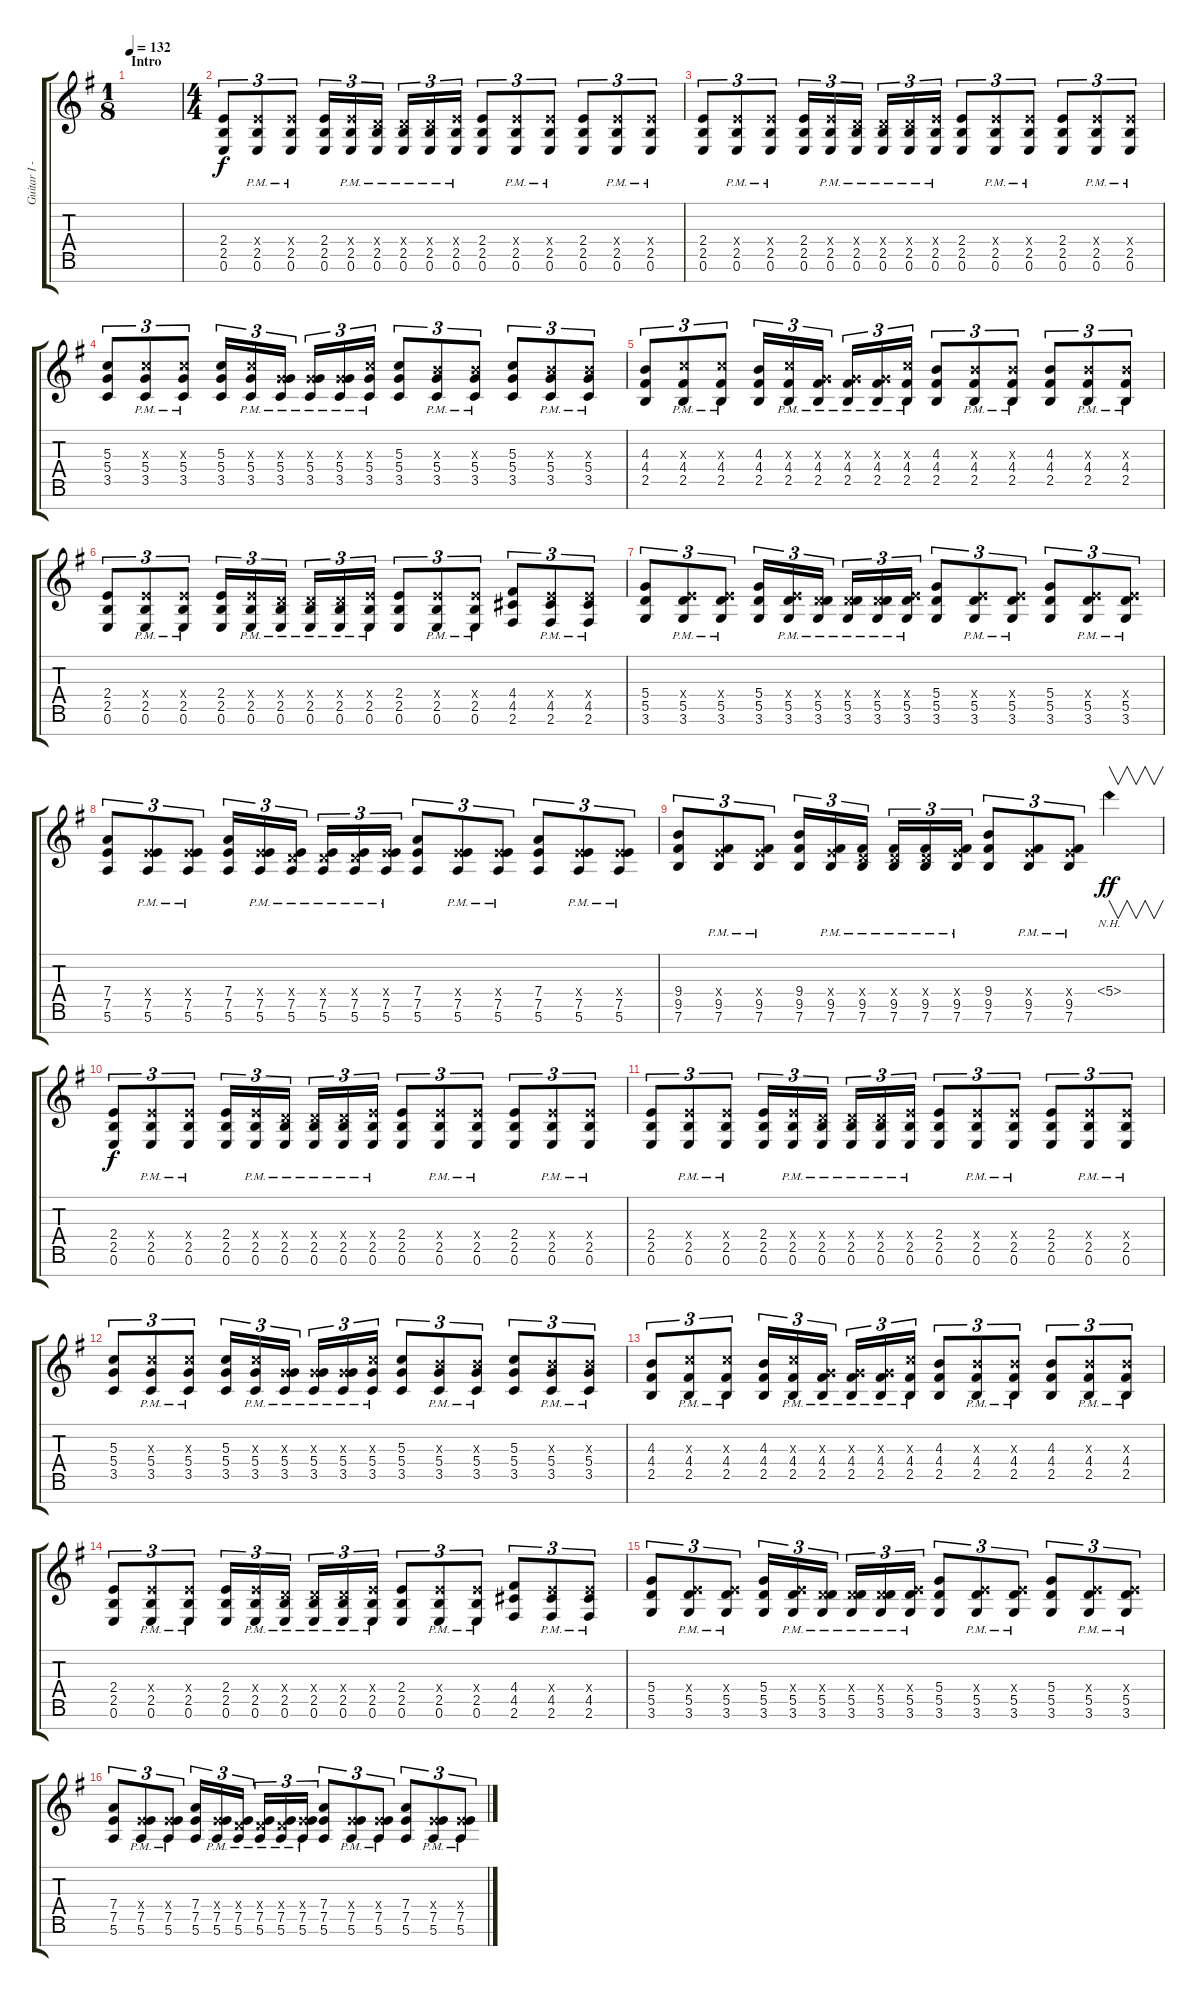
\track ("Guitar I - Mark Jansen" "Guitar I -") {instrument distortionguitar}
\staff {score tabs}
\tuning (E4 B3 G3 D3 A2 E2 B1) {hide}
\ts (1 8)
\section ("" "Intro")
\tempo 132
\clef g2
\ks g
|
\ts (4 4)
(2.4 2.5 0.6).8{tu (3 2)} (2.4{x} 2.5{pm} 0.6{pm}).8{tu (3 2)} (2.4{x} 2.5{pm} 0.6{pm}).8{tu (3 2)} (2.4 2.5 0.6).16{tu (3 2)} (2.4{x} 2.5{pm} 0.6{pm}).16{tu (3 2)} (0.4{x} 2.5{pm} 0.6{pm}).16{tu (3 2)} (0.4{x} 2.5{pm} 0.6{pm}).16{tu (3 2)} (0.4{x} 2.5{pm} 0.6{pm}).16{tu (3 2)} (2.4{x} 2.5{pm} 0.6{pm}).16{tu (3 2)} (2.4 2.5 0.6).8{tu (3 2)} (2.4{x} 2.5{pm} 0.6{pm}).8{tu (3 2)} (2.4{x} 2.5{pm} 0.6{pm}).8{tu (3 2)} (2.4 2.5 0.6).8{tu (3 2)} (2.4{x} 2.5{pm} 0.6{pm}).8{tu (3 2)} (2.4{x} 2.5{pm} 0.6{pm}).8{tu (3 2)} |
(2.4 2.5 0.6).8{tu (3 2)} (2.4{x} 2.5{pm} 0.6{pm}).8{tu (3 2)} (2.4{x} 2.5{pm} 0.6{pm}).8{tu (3 2)} (2.4 2.5 0.6).16{tu (3 2)} (2.4{x} 2.5{pm} 0.6{pm}).16{tu (3 2)} (0.4{x} 2.5{pm} 0.6{pm}).16{tu (3 2)} (0.4{x} 2.5{pm} 0.6{pm}).16{tu (3 2)} (0.4{x} 2.5{pm} 0.6{pm}).16{tu (3 2)} (2.4{x} 2.5{pm} 0.6{pm}).16{tu (3 2)} (2.4 2.5 0.6).8{tu (3 2)} (2.4{x} 2.5{pm} 0.6{pm}).8{tu (3 2)} (2.4{x} 2.5{pm} 0.6{pm}).8{tu (3 2)} (2.4 2.5 0.6).8{tu (3 2)} (2.4{x} 2.5{pm} 0.6{pm}).8{tu (3 2)} (2.4{x} 2.5{pm} 0.6{pm}).8{tu (3 2)} |
(5.3 5.4 3.5).8{tu (3 2)} (5.3{x} 5.4{pm} 3.5{pm}).8{tu (3 2)} (5.3{x} 5.4{pm} 3.5{pm}).8{tu (3 2)} (5.3 5.4 3.5).16{tu (3 2)} (5.3{x} 5.4{pm} 3.5{pm}).16{tu (3 2)} (0.3{x} 5.4{pm} 3.5{pm}).16{tu (3 2)} (0.3{x} 5.4{pm} 3.5{pm}).16{tu (3 2)} (0.3{x} 5.4{pm} 3.5{pm}).16{tu (3 2)} (5.3{x} 5.4{pm} 3.5{pm}).16{tu (3 2)} (5.3 5.4 3.5).8{tu (3 2)} (4.3{x} 5.4{pm} 3.5{pm}).8{tu (3 2)} (4.3{x} 5.4{pm} 3.5{pm}).8{tu (3 2)} (5.3 5.4 3.5).8{tu (3 2)} (4.3{x} 5.4{pm} 3.5{pm}).8{tu (3 2)} (4.3{x} 5.4{pm} 3.5{pm}).8{tu (3 2)} |
(4.3 4.4 2.5).8{tu (3 2)} (5.3{x} 4.4{pm} 2.5{pm}).8{tu (3 2)} (5.3{x} 4.4{pm} 2.5{pm}).8{tu (3 2)} (4.3 4.4 2.5).16{tu (3 2)} (5.3{x} 4.4{pm} 2.5{pm}).16{tu (3 2)} (0.3{x} 4.4{pm} 2.5{pm}).16{tu (3 2)} (0.3{x} 4.4{pm} 2.5{pm}).16{tu (3 2)} (0.3{x} 4.4{pm} 2.5{pm}).16{tu (3 2)} (5.3{x} 4.4{pm} 2.5{pm}).16{tu (3 2)} (4.3 4.4 2.5).8{tu (3 2)} (4.3{x} 4.4{pm} 2.5{pm}).8{tu (3 2)} (4.3{x} 4.4{pm} 2.5{pm}).8{tu (3 2)} (4.3 4.4 2.5).8{tu (3 2)} (4.3{x} 4.4{pm} 2.5{pm}).8{tu (3 2)} (4.3{x} 4.4{pm} 2.5{pm}).8{tu (3 2)} |
(2.4 2.5 0.6).8{tu (3 2)} (2.4{x} 2.5{pm} 0.6{pm}).8{tu (3 2)} (2.4{x} 2.5{pm} 0.6{pm}).8{tu (3 2)} (2.4 2.5 0.6).16{tu (3 2)} (2.4{x} 2.5{pm} 0.6{pm}).16{tu (3 2)} (0.4{x} 2.5{pm} 0.6{pm}).16{tu (3 2)} (0.4{x} 2.5{pm} 0.6{pm}).16{tu (3 2)} (0.4{x} 2.5{pm} 0.6{pm}).16{tu (3 2)} (2.4{x} 2.5{pm} 0.6{pm}).16{tu (3 2)} (2.4 2.5 0.6).8{tu (3 2)} (2.4{x} 2.5{pm} 0.6{pm}).8{tu (3 2)} (2.4{x} 2.5{pm} 0.6{pm}).8{tu (3 2)} (4.4 4.5 2.6).8{tu (3 2)} (2.4{x} 4.5{pm} 2.6{pm}).8{tu (3 2)} (2.4{x} 4.5{pm} 2.6{pm}).8{tu (3 2)} |
(5.4 5.5 3.6).8{tu (3 2)} (2.4{x} 5.5{pm} 3.6{pm}).8{tu (3 2)} (2.4{x} 5.5{pm} 3.6{pm}).8{tu (3 2)} (5.4 5.5 3.6).16{tu (3 2)} (2.4{x} 5.5{pm} 3.6{pm}).16{tu (3 2)} (0.4{x} 5.5{pm} 3.6{pm}).16{tu (3 2)} (0.4{x} 5.5{pm} 3.6{pm}).16{tu (3 2)} (0.4{x} 5.5{pm} 3.6{pm}).16{tu (3 2)} (2.4{x} 5.5{pm} 3.6{pm}).16{tu (3 2)} (5.4 5.5 3.6).8{tu (3 2)} (2.4{x} 5.5{pm} 3.6{pm}).8{tu (3 2)} (2.4{x} 5.5{pm} 3.6{pm}).8{tu (3 2)} (5.4 5.5 3.6).8{tu (3 2)} (2.4{x} 5.5{pm} 3.6{pm}).8{tu (3 2)} (2.4{x} 5.5{pm} 3.6{pm}).8{tu (3 2)} |
(7.4 7.5 5.6).8{tu (3 2)} (2.4{x} 7.5{pm} 5.6{pm}).8{tu (3 2)} (2.4{x} 7.5{pm} 5.6{pm}).8{tu (3 2)} (7.4 7.5 5.6).16{tu (3 2)} (2.4{x} 7.5{pm} 5.6{pm}).16{tu (3 2)} (0.4{x} 7.5{pm} 5.6{pm}).16{tu (3 2)} (0.4{x} 7.5{pm} 5.6{pm}).16{tu (3 2)} (0.4{x} 7.5{pm} 5.6{pm}).16{tu (3 2)} (2.4{x} 7.5{pm} 5.6{pm}).16{tu (3 2)} (7.4 7.5 5.6).8{tu (3 2)} (2.4{x} 7.5{pm} 5.6{pm}).8{tu (3 2)} (2.4{x} 7.5{pm} 5.6{pm}).8{tu (3 2)} (7.4 7.5 5.6).8{tu (3 2)} (2.4{x} 7.5{pm} 5.6{pm}).8{tu (3 2)} (2.4{x} 7.5{pm} 5.6{pm}).8{tu (3 2)} |
(9.4 9.5 7.6).8{tu (3 2)} (2.4{x} 9.5{pm} 7.6{pm}).8{tu (3 2)} (2.4{x} 9.5{pm} 7.6{pm}).8{tu (3 2)} (9.4 9.5 7.6).16{tu (3 2)} (2.4{x} 9.5{pm} 7.6{pm}).16{tu (3 2)} (0.4{x} 9.5{pm} 7.6{pm}).16{tu (3 2)} (0.4{x} 9.5{pm} 7.6{pm}).16{tu (3 2)} (0.4{x} 9.5{pm} 7.6{pm}).16{tu (3 2)} (2.4{x} 9.5{pm} 7.6{pm}).16{tu (3 2)} (9.4 9.5 7.6).8{tu (3 2)} (2.4{x} 9.5{pm} 7.6{pm}).8{tu (3 2)} (2.4{x} 9.5{pm} 7.6{pm}).8{tu (3 2)} 5.4{nh}.4{v dy ff} |
(2.4 2.5 0.6).8{tu (3 2) dy f} (2.4{x} 2.5{pm} 0.6{pm}).8{tu (3 2)} (2.4{x} 2.5{pm} 0.6{pm}).8{tu (3 2)} (2.4 2.5 0.6).16{tu (3 2)} (2.4{x} 2.5{pm} 0.6{pm}).16{tu (3 2)} (0.4{x} 2.5{pm} 0.6{pm}).16{tu (3 2)} (0.4{x} 2.5{pm} 0.6{pm}).16{tu (3 2)} (0.4{x} 2.5{pm} 0.6{pm}).16{tu (3 2)} (2.4{x} 2.5{pm} 0.6{pm}).16{tu (3 2)} (2.4 2.5 0.6).8{tu (3 2)} (2.4{x} 2.5{pm} 0.6{pm}).8{tu (3 2)} (2.4{x} 2.5{pm} 0.6{pm}).8{tu (3 2)} (2.4 2.5 0.6).8{tu (3 2)} (2.4{x} 2.5{pm} 0.6{pm}).8{tu (3 2)} (2.4{x} 2.5{pm} 0.6{pm}).8{tu (3 2)} |
(2.4 2.5 0.6).8{tu (3 2)} (2.4{x} 2.5{pm} 0.6{pm}).8{tu (3 2)} (2.4{x} 2.5{pm} 0.6{pm}).8{tu (3 2)} (2.4 2.5 0.6).16{tu (3 2)} (2.4{x} 2.5{pm} 0.6{pm}).16{tu (3 2)} (0.4{x} 2.5{pm} 0.6{pm}).16{tu (3 2)} (0.4{x} 2.5{pm} 0.6{pm}).16{tu (3 2)} (0.4{x} 2.5{pm} 0.6{pm}).16{tu (3 2)} (2.4{x} 2.5{pm} 0.6{pm}).16{tu (3 2)} (2.4 2.5 0.6).8{tu (3 2)} (2.4{x} 2.5{pm} 0.6{pm}).8{tu (3 2)} (2.4{x} 2.5{pm} 0.6{pm}).8{tu (3 2)} (2.4 2.5 0.6).8{tu (3 2)} (2.4{x} 2.5{pm} 0.6{pm}).8{tu (3 2)} (2.4{x} 2.5{pm} 0.6{pm}).8{tu (3 2)} |
(5.3 5.4 3.5).8{tu (3 2)} (5.3{x} 5.4{pm} 3.5{pm}).8{tu (3 2)} (5.3{x} 5.4{pm} 3.5{pm}).8{tu (3 2)} (5.3 5.4 3.5).16{tu (3 2)} (5.3{x} 5.4{pm} 3.5{pm}).16{tu (3 2)} (0.3{x} 5.4{pm} 3.5{pm}).16{tu (3 2)} (0.3{x} 5.4{pm} 3.5{pm}).16{tu (3 2)} (0.3{x} 5.4{pm} 3.5{pm}).16{tu (3 2)} (5.3{x} 5.4{pm} 3.5{pm}).16{tu (3 2)} (5.3 5.4 3.5).8{tu (3 2)} (4.3{x} 5.4{pm} 3.5{pm}).8{tu (3 2)} (4.3{x} 5.4{pm} 3.5{pm}).8{tu (3 2)} (5.3 5.4 3.5).8{tu (3 2)} (4.3{x} 5.4{pm} 3.5{pm}).8{tu (3 2)} (4.3{x} 5.4{pm} 3.5{pm}).8{tu (3 2)} |
(4.3 4.4 2.5).8{tu (3 2)} (5.3{x} 4.4{pm} 2.5{pm}).8{tu (3 2)} (5.3{x} 4.4{pm} 2.5{pm}).8{tu (3 2)} (4.3 4.4 2.5).16{tu (3 2)} (5.3{x} 4.4{pm} 2.5{pm}).16{tu (3 2)} (0.3{x} 4.4{pm} 2.5{pm}).16{tu (3 2)} (0.3{x} 4.4{pm} 2.5{pm}).16{tu (3 2)} (0.3{x} 4.4{pm} 2.5{pm}).16{tu (3 2)} (5.3{x} 4.4{pm} 2.5{pm}).16{tu (3 2)} (4.3 4.4 2.5).8{tu (3 2)} (4.3{x} 4.4{pm} 2.5{pm}).8{tu (3 2)} (4.3{x} 4.4{pm} 2.5{pm}).8{tu (3 2)} (4.3 4.4 2.5).8{tu (3 2)} (4.3{x} 4.4{pm} 2.5{pm}).8{tu (3 2)} (4.3{x} 4.4{pm} 2.5{pm}).8{tu (3 2)} |
(2.4 2.5 0.6).8{tu (3 2)} (2.4{x} 2.5{pm} 0.6{pm}).8{tu (3 2)} (2.4{x} 2.5{pm} 0.6{pm}).8{tu (3 2)} (2.4 2.5 0.6).16{tu (3 2)} (2.4{x} 2.5{pm} 0.6{pm}).16{tu (3 2)} (0.4{x} 2.5{pm} 0.6{pm}).16{tu (3 2)} (0.4{x} 2.5{pm} 0.6{pm}).16{tu (3 2)} (0.4{x} 2.5{pm} 0.6{pm}).16{tu (3 2)} (2.4{x} 2.5{pm} 0.6{pm}).16{tu (3 2)} (2.4 2.5 0.6).8{tu (3 2)} (2.4{x} 2.5{pm} 0.6{pm}).8{tu (3 2)} (2.4{x} 2.5{pm} 0.6{pm}).8{tu (3 2)} (4.4 4.5 2.6).8{tu (3 2)} (2.4{x} 4.5{pm} 2.6{pm}).8{tu (3 2)} (2.4{x} 4.5{pm} 2.6{pm}).8{tu (3 2)} |
(5.4 5.5 3.6).8{tu (3 2)} (2.4{x} 5.5{pm} 3.6{pm}).8{tu (3 2)} (2.4{x} 5.5{pm} 3.6{pm}).8{tu (3 2)} (5.4 5.5 3.6).16{tu (3 2)} (2.4{x} 5.5{pm} 3.6{pm}).16{tu (3 2)} (0.4{x} 5.5{pm} 3.6{pm}).16{tu (3 2)} (0.4{x} 5.5{pm} 3.6{pm}).16{tu (3 2)} (0.4{x} 5.5{pm} 3.6{pm}).16{tu (3 2)} (2.4{x} 5.5{pm} 3.6{pm}).16{tu (3 2)} (5.4 5.5 3.6).8{tu (3 2)} (2.4{x} 5.5{pm} 3.6{pm}).8{tu (3 2)} (2.4{x} 5.5{pm} 3.6{pm}).8{tu (3 2)} (5.4 5.5 3.6).8{tu (3 2)} (2.4{x} 5.5{pm} 3.6{pm}).8{tu (3 2)} (2.4{x} 5.5{pm} 3.6{pm}).8{tu (3 2)} |
(7.4 7.5 5.6).8{tu (3 2)} (2.4{x} 7.5{pm} 5.6{pm}).8{tu (3 2)} (2.4{x} 7.5{pm} 5.6{pm}).8{tu (3 2)} (7.4 7.5 5.6).16{tu (3 2)} (2.4{x} 7.5{pm} 5.6{pm}).16{tu (3 2)} (0.4{x} 7.5{pm} 5.6{pm}).16{tu (3 2)} (0.4{x} 7.5{pm} 5.6{pm}).16{tu (3 2)} (0.4{x} 7.5{pm} 5.6{pm}).16{tu (3 2)} (2.4{x} 7.5{pm} 5.6{pm}).16{tu (3 2)} (7.4 7.5 5.6).8{tu (3 2)} (2.4{x} 7.5{pm} 5.6{pm}).8{tu (3 2)} (2.4{x} 7.5{pm} 5.6{pm}).8{tu (3 2)} (7.4 7.5 5.6).8{tu (3 2)} (2.4{x} 7.5{pm} 5.6{pm}).8{tu (3 2)} (2.4{x} 7.5{pm} 5.6{pm}).8{tu (3 2)}
